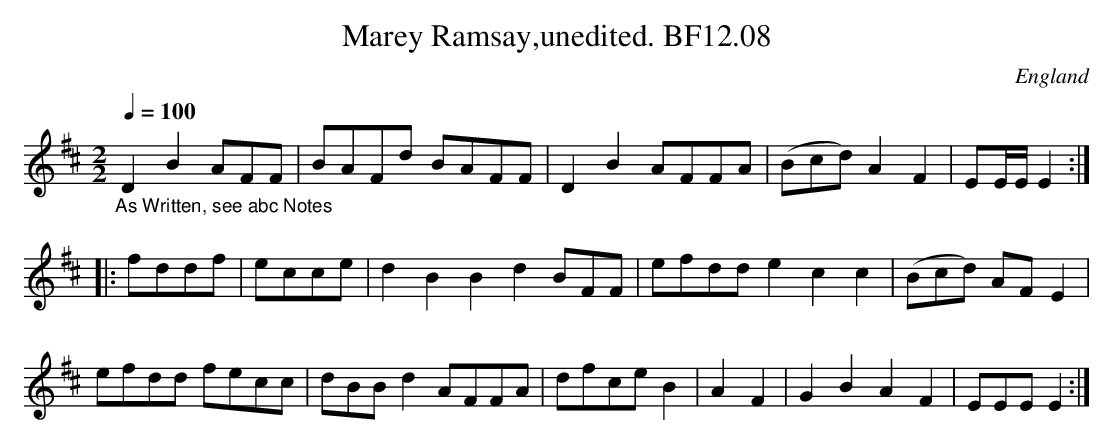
X:1
T:Marey Ramsay,unedited. BF12.08
L:1/8
M:2/2
O:England
Q:1/4=100
K:D major
"_As Written, see abc Notes"
D2B2AFF|BAFd BAFF|D2B2 AFFA|(Bcd) A2F2|EE/2E/2 E2:|!
|:fddf|ecce|d2B2B2d2BFF|efdd e2c2c2|(Bcd) AF E2|!
efdd fecc|dBB d2 AFFA|dfce B2|A2F2|G2B2A2F2|EEEE2:|
